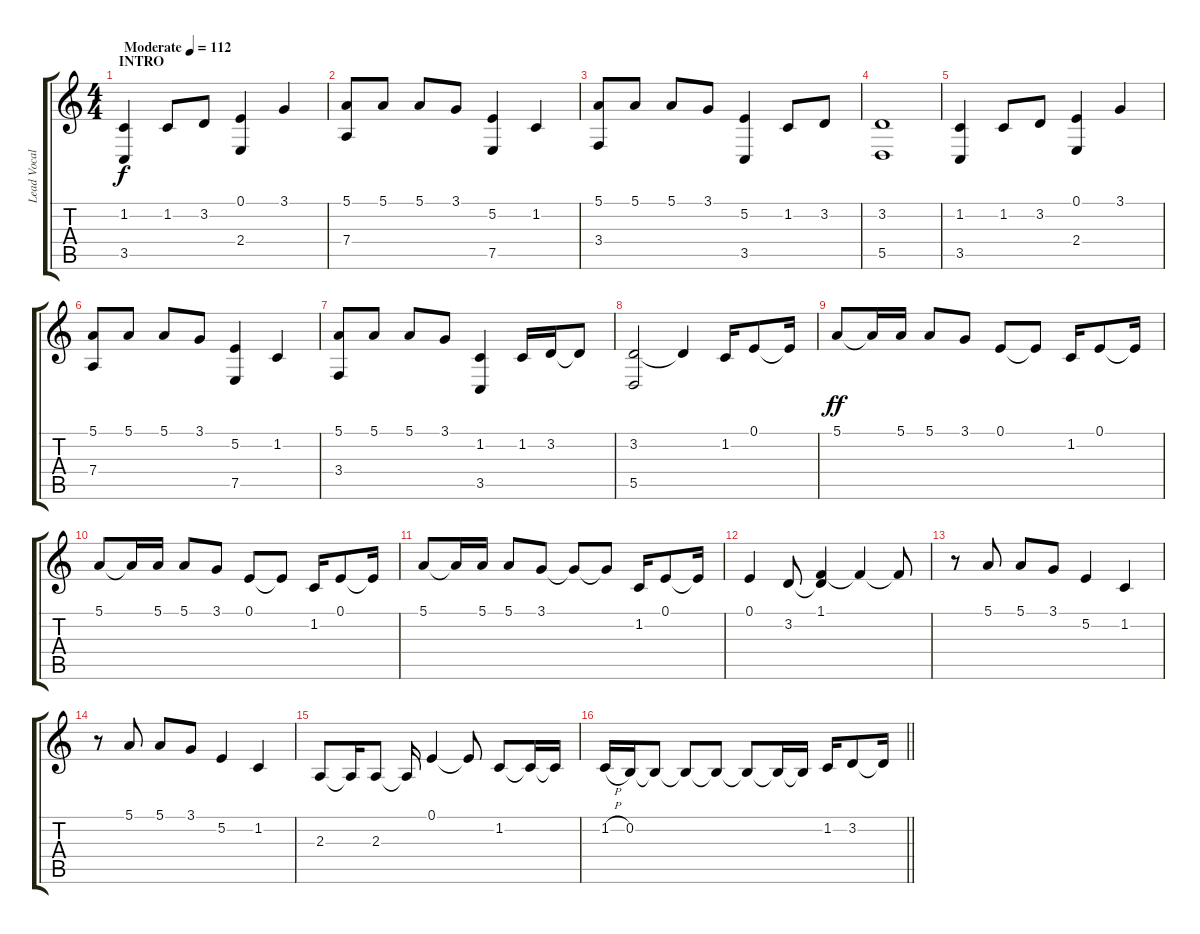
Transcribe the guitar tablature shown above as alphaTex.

\track ("Lead Vocals" "Lead Vocal") {instrument voiceoohs}
\staff {score tabs}
\tuning (E4 B3 G3 D3 A2 E2) {hide}
\ts (4 4)
\section ("" "INTRO")
\tempo (112 "Moderate")
\clef g2
\ks c
(1.2 3.5).4{dy f instrument voiceoohs} 1.2.8 3.2.8 (0.1 2.4).4 3.1.4 |
(5.1 7.4).8 5.1.8 5.1.8 3.1.8 (5.2 7.5).4 1.2.4 |
(5.1 3.4).8 5.1.8 5.1.8 3.1.8 (5.2 3.5).4 1.2.8 3.2.8 |
(3.2 5.5).1 |
(1.2 3.5).4 1.2.8 3.2.8 (0.1 2.4).4 3.1.4 |
(5.1 7.4).8 5.1.8 5.1.8 3.1.8 (5.2 7.5).4 1.2.4 |
(5.1 3.4).8 5.1.8 5.1.8 3.1.8 (1.2 3.5).4 1.2.16 3.2.16 3.2{t}.8 |
(3.2 5.5).2 3.2{t}.4 1.2.16 0.1.8 0.1{t}.16 |
5.1.8{dy ff} 5.1{t}.16 5.1.16 5.1.8 3.1.8 0.1.8 0.1{t}.8 1.2.16 0.1.8 0.1{t}.16 |
5.1.8 5.1{t}.16 5.1.16 5.1.8 3.1.8 0.1.8 0.1{t}.8 1.2.16 0.1.8 0.1{t}.16 |
5.1.8 5.1{t}.16 5.1.16 5.1.8 3.1.8 3.1{t}.8 3.1{t}.8 1.2.16 0.1.8 0.1{t}.16 |
0.1.4 3.2.8 (1.1 3.2{t}).4 1.1{t}.4 1.1{t}.8 |
r.8 5.1.8 5.1.8 3.1.8 5.2.4 1.2.4 |
r.8 5.1.8 5.1.8 3.1.8 5.2.4 1.2.4 |
2.3.8 2.3{t}.16 2.3.8 2.3{t}.16 0.1.4 0.1{t}.8 1.2.8 1.2{t}.16 1.2{t}.16 |
\barLineRight lightlight
1.2{h}.16 0.2.16 0.2{t}.8 0.2{t}.8 0.2{t}.8 0.2{t}.8 0.2{t}.16 0.2{t}.16 1.2.16 3.2.8 3.2{t}.16
